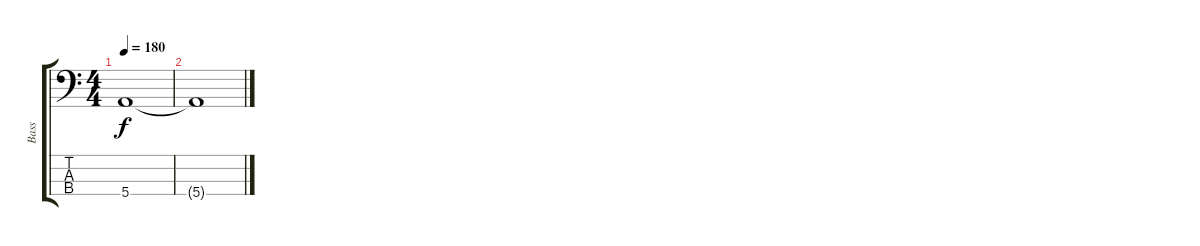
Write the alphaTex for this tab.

\track ("Bass" "Bass") {instrument electricbasspick}
\staff {score tabs}
\tuning (G2 D2 A1 E1) {hide}
\ts (4 4)
\tempo 180
\clef f4
\ks c
5.4.1{dy f} |
5.4{t}.1
